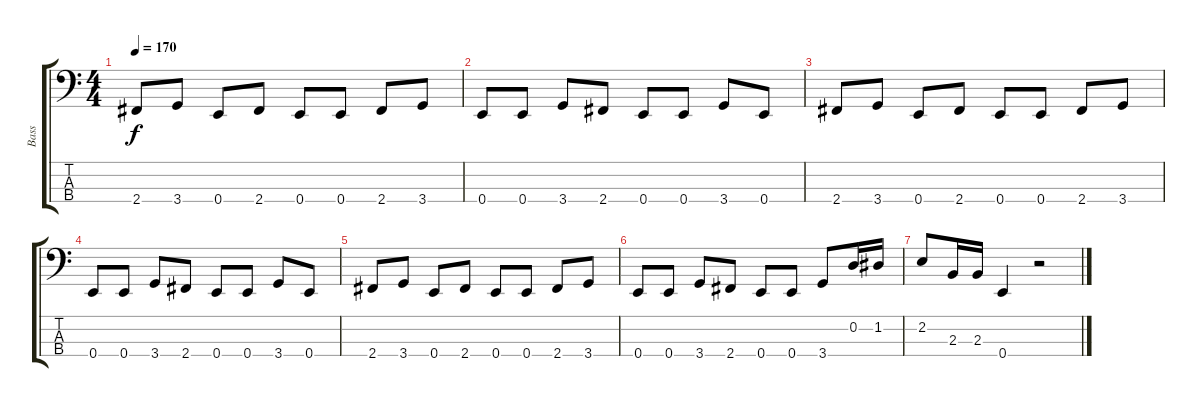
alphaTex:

\track ("Bass" "Bass") {instrument electricbasspick}
\staff {score tabs}
\tuning (G2 D2 A1 E1) {hide}
\ts (4 4)
\tempo 170
\clef f4
\ks c
2.4.8{dy f} 3.4.8 0.4.8 2.4.8 0.4.8 0.4.8 2.4.8 3.4.8 |
0.4.8 0.4.8 3.4.8 2.4.8 0.4.8 0.4.8 3.4.8 0.4.8 |
2.4.8 3.4.8 0.4.8 2.4.8 0.4.8 0.4.8 2.4.8 3.4.8 |
0.4.8 0.4.8 3.4.8 2.4.8 0.4.8 0.4.8 3.4.8 0.4.8 |
2.4.8 3.4.8 0.4.8 2.4.8 0.4.8 0.4.8 2.4.8 3.4.8 |
0.4.8 0.4.8 3.4.8 2.4.8 0.4.8 0.4.8 3.4.8 0.2.16 1.2.16 |
2.2.8 2.3.16 2.3.16 0.4.4 r.2
